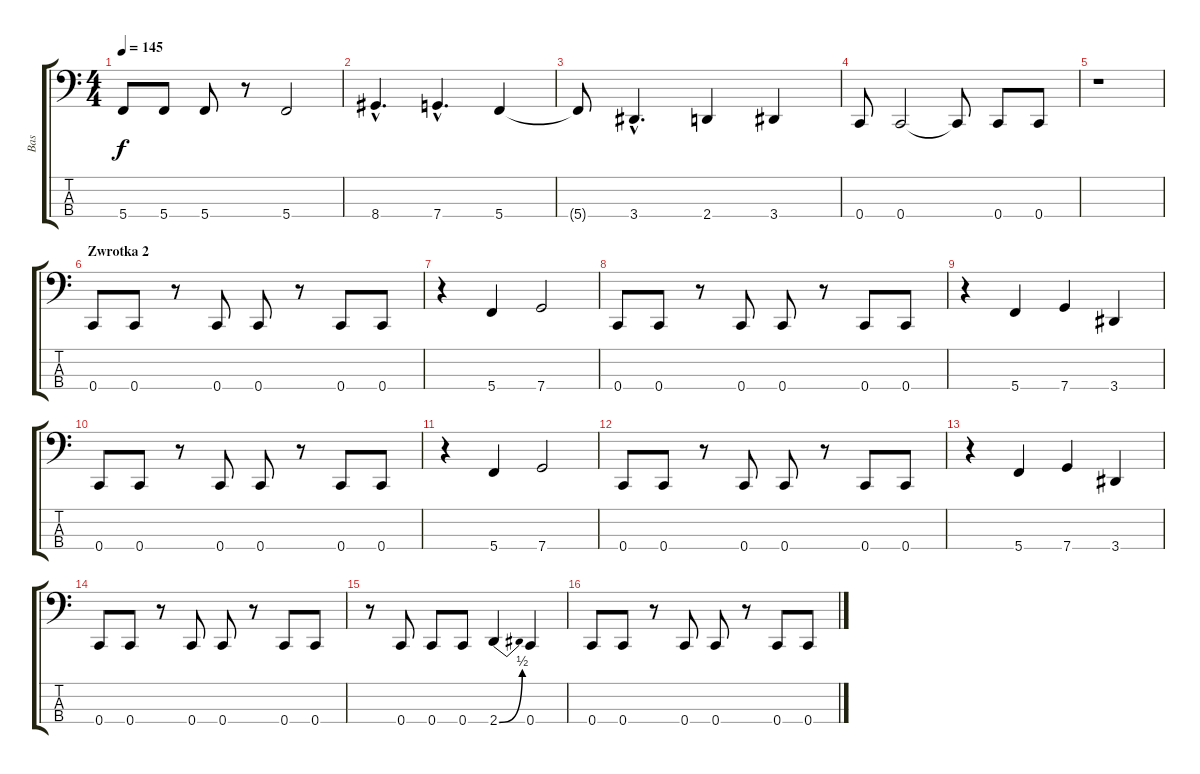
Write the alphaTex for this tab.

\track ("Bas" "Bas") {instrument electricbassfinger}
\staff {score tabs}
\tuning (F2 C2 G1 C1) {hide}
\ts (4 4)
\tempo 145
\clef f4
\ks c
5.4{t}.8{dy f} 5.4.8 5.4.8 r.8 5.4.2 |
8.4{hac}.4{d} 7.4{hac}.4{d} 5.4.4 |
5.4{t}.8 3.4{hac}.4{d} 2.4.4 3.4.4 |
0.4.8 0.4.2 0.4{t}.8 0.4.8 0.4.8 |
r.1 |
\section ("" "Zwrotka 2")
0.4.8 0.4.8 r.8 0.4.8 0.4.8 r.8 0.4.8 0.4.8 |
r.4 5.4.4 7.4.2 |
0.4.8 0.4.8 r.8 0.4.8 0.4.8 r.8 0.4.8 0.4.8 |
r.4 5.4.4 7.4.4 3.4.4 |
0.4.8 0.4.8 r.8 0.4.8 0.4.8 r.8 0.4.8 0.4.8 |
r.4 5.4.4 7.4.2 |
0.4.8 0.4.8 r.8 0.4.8 0.4.8 r.8 0.4.8 0.4.8 |
r.4 5.4.4 7.4.4 3.4.4 |
0.4.8 0.4.8 r.8 0.4.8 0.4.8 r.8 0.4.8 0.4.8 |
r.8 0.4.8 0.4.8 0.4.8 2.4{be (bend 0 0 60 2)}.4 0.4.4 |
0.4.8 0.4.8 r.8 0.4.8 0.4.8 r.8 0.4.8 0.4.8
